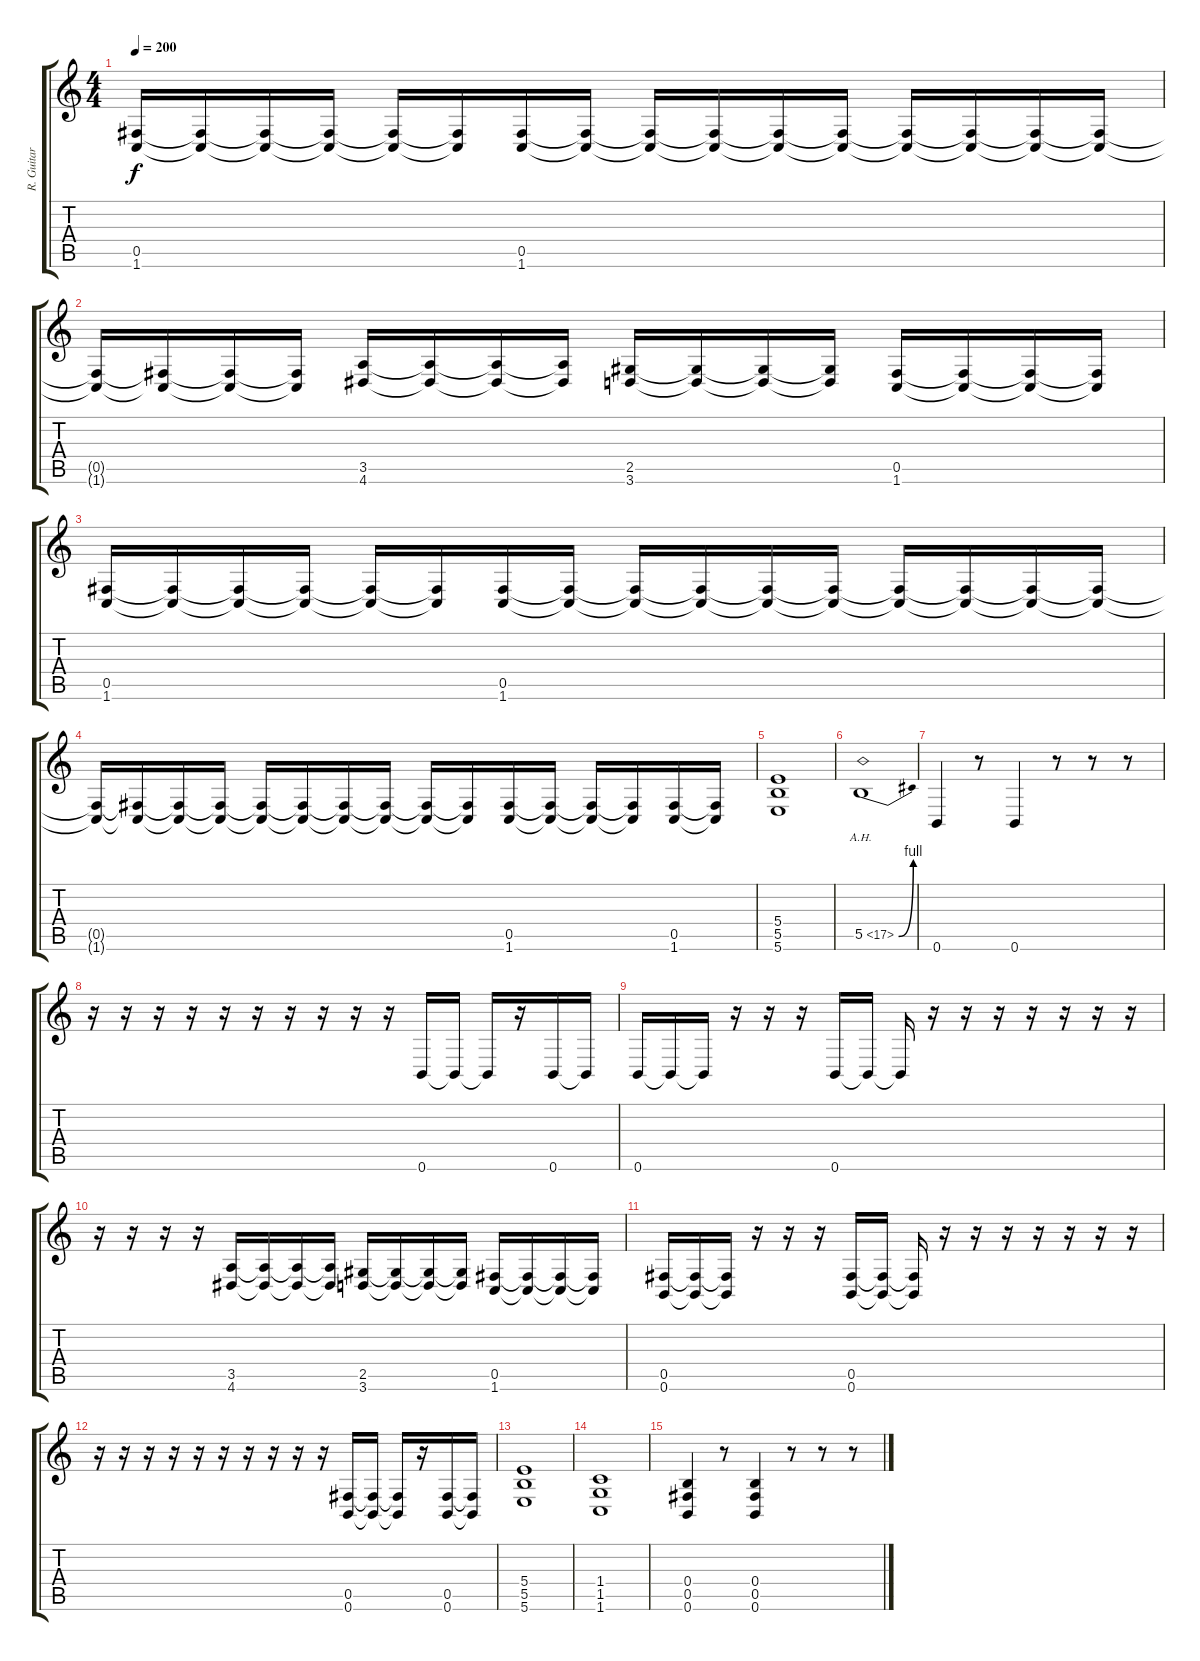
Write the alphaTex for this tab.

\track ("R. Guitar" "R. Guitar") {instrument distortionguitar}
\staff {score tabs}
\tuning (Db4 Ab3 E3 B2 Gb2 B1) {hide}
\ts (4 4)
\tempo 200
\clef g2
\ks c
(0.5 1.6).16{dy f} (0.5{t} 1.6{t}).16 (0.5{t} 1.6{t}).16 (0.5{t} 1.6{t}).16 (0.5{t} 1.6{t}).16 (0.5{t} 1.6{t}).16 (0.5 1.6).16 (0.5{t} 1.6{t}).16 (0.5{t} 1.6{t}).16 (0.5{t} 1.6{t}).16 (0.5{t} 1.6{t}).16 (0.5{t} 1.6{t}).16 (0.5{t} 1.6{t}).16 (0.5{t} 1.6{t}).16 (0.5{t} 1.6{t}).16 (0.5{t} 1.6{t}).16 |
(0.5{t} 1.6{t}).16 (0.5{t} 1.6{t}).16 (0.5{t} 1.6{t}).16 (0.5{t} 1.6{t}).16 (3.5 4.6).16 (3.5{t} 4.6{t}).16 (3.5{t} 4.6{t}).16 (3.5{t} 4.6{t}).16 (2.5 3.6).16 (2.5{t} 3.6{t}).16 (2.5{t} 3.6{t}).16 (2.5{t} 3.6{t}).16 (0.5 1.6).16 (0.5{t} 1.6{t}).16 (0.5{t} 1.6{t}).16 (0.5{t} 1.6{t}).16 |
(0.5 1.6).16 (0.5{t} 1.6{t}).16 (0.5{t} 1.6{t}).16 (0.5{t} 1.6{t}).16 (0.5{t} 1.6{t}).16 (0.5{t} 1.6{t}).16 (0.5 1.6).16 (0.5{t} 1.6{t}).16 (0.5{t} 1.6{t}).16 (0.5{t} 1.6{t}).16 (0.5{t} 1.6{t}).16 (0.5{t} 1.6{t}).16 (0.5{t} 1.6{t}).16 (0.5{t} 1.6{t}).16 (0.5{t} 1.6{t}).16 (0.5{t} 1.6{t}).16 |
(0.5{t} 1.6{t}).16 (0.5{t} 1.6{t}).16 (0.5{t} 1.6{t}).16 (0.5{t} 1.6{t}).16 (0.5{t} 1.6{t}).16 (0.5{t} 1.6{t}).16 (0.5{t} 1.6{t}).16 (0.5{t} 1.6{t}).16 (0.5{t} 1.6{t}).16 (0.5{t} 1.6{t}).16 (0.5 1.6).16 (0.5{t} 1.6{t}).16 (0.5{t} 1.6{t}).16 (0.5{t} 1.6{t}).16 (0.5 1.6).16 (0.5{t} 1.6{t}).16 |
(5.4 5.5 5.6).1 |
5.5{be (bend 0 0 60 4) ah 12}.1 |
0.6.4{instrument distortionguitar} r.8 0.6.4 r.8 r.8 r.8 |
r.16 r.16 r.16 r.16 r.16 r.16 r.16 r.16 r.16 r.16 0.6.16 0.6{t}.16 0.6{t}.16 r.16 0.6.16 0.6{t}.16 |
0.6.16 0.6{t}.16 0.6{t}.16 r.16 r.16 r.16 0.6.16 0.6{t}.16 0.6{t}.16 r.16 r.16 r.16 r.16 r.16 r.16 r.16 |
r.16 r.16 r.16 r.16 (3.5 4.6).16 (3.5{t} 4.6{t}).16 (3.5{t} 4.6{t}).16 (3.5{t} 4.6{t}).16 (2.5 3.6).16 (2.5{t} 3.6{t}).16 (2.5{t} 3.6{t}).16 (2.5{t} 3.6{t}).16 (0.5 1.6).16 (0.5{t} 1.6{t}).16 (0.5{t} 1.6{t}).16 (0.5{t} 1.6{t}).16 |
(0.5 0.6).16 (0.5{t} 0.6{t}).16 (0.5{t} 0.6{t}).16 r.16 r.16 r.16 (0.5 0.6).16 (0.5{t} 0.6{t}).16 (0.5{t} 0.6{t}).16 r.16 r.16 r.16 r.16 r.16 r.16 r.16 |
r.16 r.16 r.16 r.16 r.16 r.16 r.16 r.16 r.16 r.16 (0.5 0.6).16 (0.5{t} 0.6{t}).16 (0.5{t} 0.6{t}).16 r.16 (0.5 0.6).16 (0.5{t} 0.6{t}).16 |
(5.4 5.5 5.6).1 |
(1.4 1.5 1.6).1 |
(0.4 0.5 0.6).4 r.8 (0.4 0.5 0.6).4 r.8 r.8 r.8
